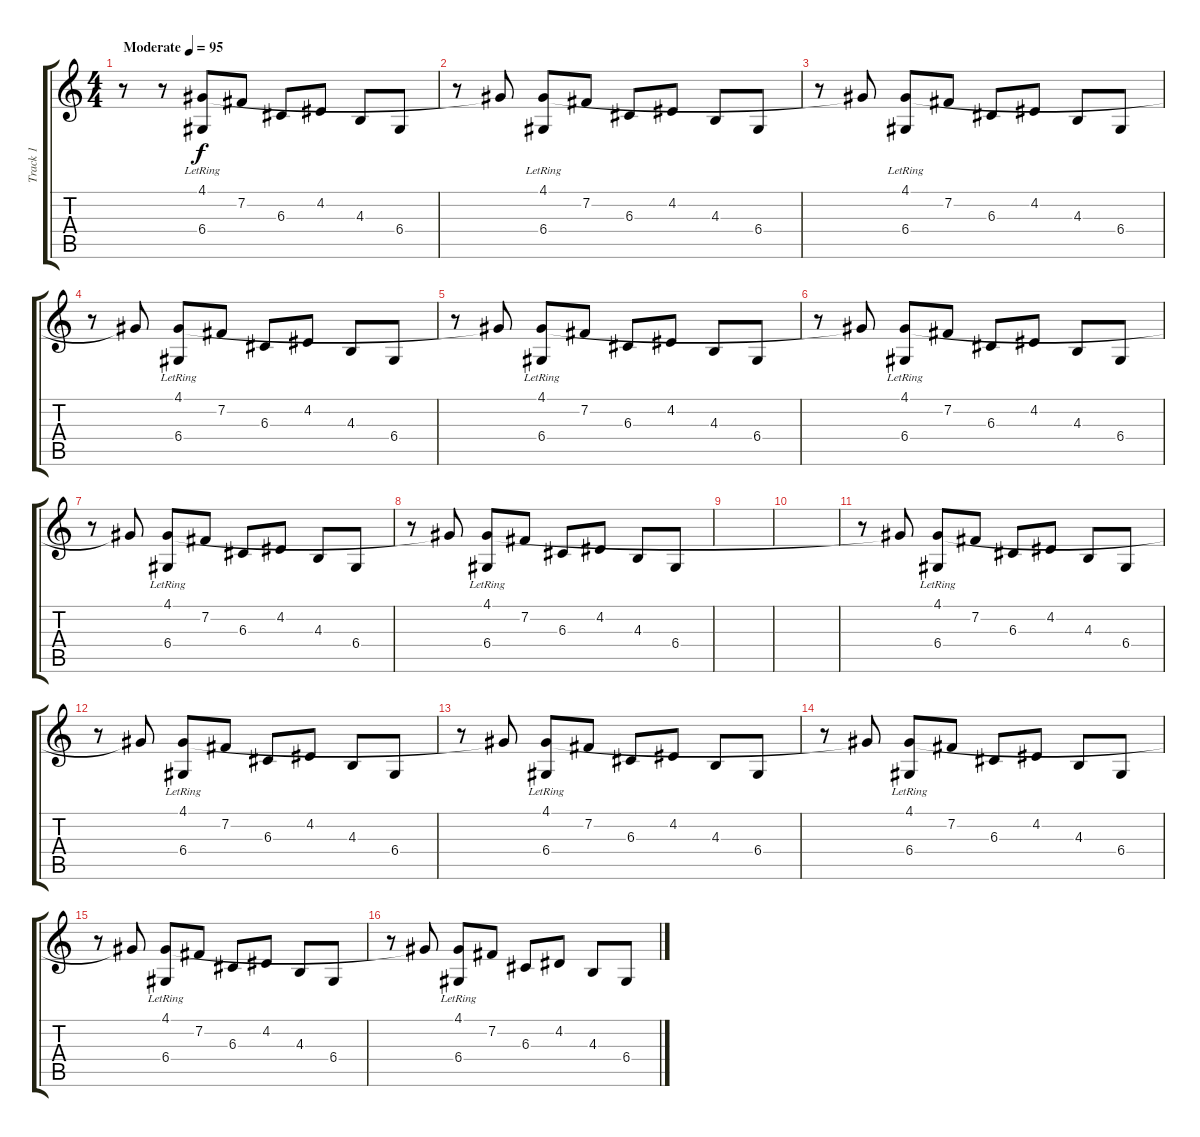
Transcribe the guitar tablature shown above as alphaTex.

\track ("Track 1" "Track 1") {instrument brightacousticpiano}
\staff {score tabs}
\tuning (E4 B3 G3 D3 A2 E2) {hide}
\ts (4 4)
\tempo (95 "Moderate")
\clef g2
\ks c
r.8{dy f instrument brightacousticpiano} r.8 (4.1{lr} 6.4).8 7.2.8 6.3.8 4.2.8 4.3.8 6.4.8 |
r.8 4.1{t}.8 (4.1{lr} 6.4).8 7.2.8 6.3.8 4.2.8 4.3.8 6.4.8 |
r.8 4.1{t}.8 (4.1{lr} 6.4).8 7.2.8 6.3.8 4.2.8 4.3.8 6.4.8 |
r.8 4.1{t}.8 (4.1{lr} 6.4).8 7.2.8 6.3.8 4.2.8 4.3.8 6.4.8 |
r.8 4.1{t}.8 (4.1{lr} 6.4).8 7.2.8 6.3.8 4.2.8 4.3.8 6.4.8 |
r.8 4.1{t}.8 (4.1{lr} 6.4).8 7.2.8 6.3.8 4.2.8 4.3.8 6.4.8 |
r.8 4.1{t}.8 (4.1{lr} 6.4).8 7.2.8 6.3.8 4.2.8 4.3.8 6.4.8 |
r.8 4.1{t}.8 (4.1{lr} 6.4).8 7.2.8 6.3.8 4.2.8 4.3.8 6.4.8 |
|
|
r.8 4.1{t}.8 (4.1{lr} 6.4).8 7.2.8 6.3.8 4.2.8 4.3.8 6.4.8 |
r.8 4.1{t}.8 (4.1{lr} 6.4).8 7.2.8 6.3.8 4.2.8 4.3.8 6.4.8 |
r.8 4.1{t}.8 (4.1{lr} 6.4).8 7.2.8 6.3.8 4.2.8 4.3.8 6.4.8 |
r.8 4.1{t}.8 (4.1{lr} 6.4).8 7.2.8 6.3.8 4.2.8 4.3.8 6.4.8 |
r.8 4.1{t}.8 (4.1{lr} 6.4).8 7.2.8 6.3.8 4.2.8 4.3.8 6.4.8 |
r.8 4.1{t}.8 (4.1{lr} 6.4).8 7.2.8 6.3.8 4.2.8 4.3.8 6.4.8
